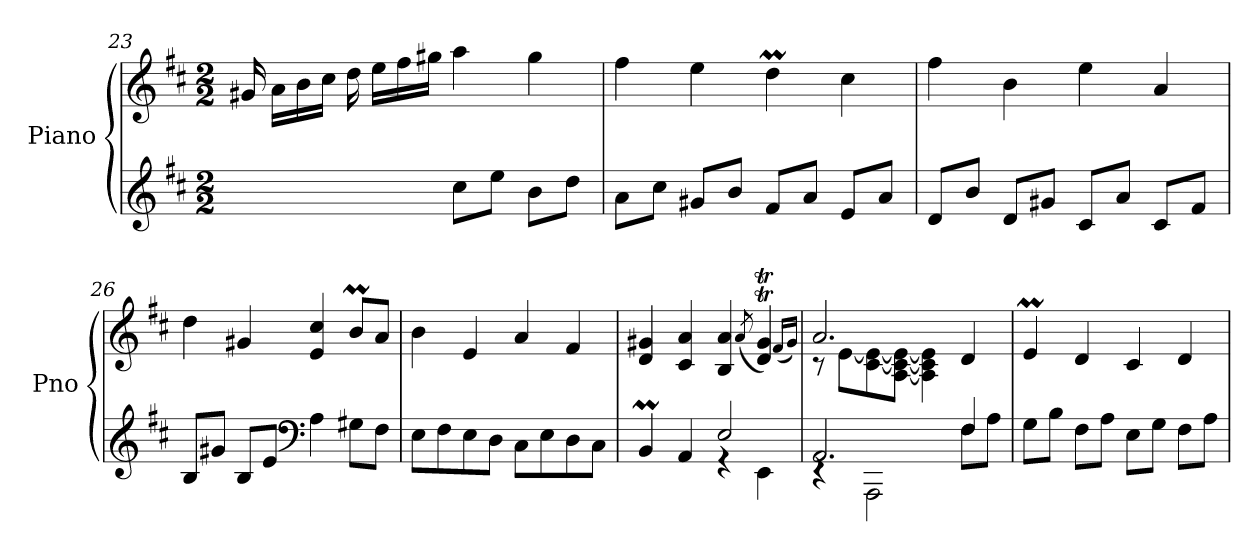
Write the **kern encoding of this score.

**kern	**kern
*part1	*part1
*staff2	*staff1
*I"Piano	*
*I'Pno	*
*clefG2	*clefG2
*k[f#c#]	*k[f#c#]
*M2/2	*M2/2
=23	=23
2ryy	16g#X/
.	16a\LL
.	16b\
.	16cc#\JJ
.	16dd\
.	16ee\LL
.	16ff#\
.	16gg#X\JJ
8cc#\L	4aa\
8ee\J	.
8b\L	4gg#\
8dd\J	.
=24	=24
8a\L	4ff#\
8cc#\J	.
8g#X/L	4ee\
8b/J	.
8f#/L	4ddM\
8a/J	.
8e/L	4cc#\
8a/J	.
!!LO:LB:g=z
=25	=25
8d/L	4ff#\
8b/J	.
8d/L	4b\
8g#X/J	.
8c#/L	4ee\
8a/J	.
8c#/L	4a/
8f#/J	.
=26	=26
8B/L	4dd\
8g#X/J	.
8B/L	4g#X/
8e/J	.
*clefF4	*
4A\	4e/ 4cc#/
8G#X\L	8bM/L
8F#\J	8a/J
=27	=27
8E\L	4b\
8F#\	.
8E\	4e/
8D\J	.
8C#\L	4a/
8E\	.
8D\	4f#/
8C#\J	.
=28	=28
*^	*
4BBM/	2rFyy	4d/ 4g#X/
4AA/	.	4c#/ 4a/
2E/	4rGG	4B/ 4a/
.	.	(<8qa/
.	4EE\	4d/T 4g#/T)
.	.	(<16qf#/LL
.	.	16qg#/JJ)
=29	=29	=29
*	*	*^
2.AA/	4rEE	2.a/	8r
.	.	.	[8e\L
.	2AAA\	.	[8c#\ 8e\_
.	.	.	[8A\ 8c#\_ 8e\_J
.	.	.	4A\] 4c#\] 4e\]
4F#/	8F#\L	4d/	4ryy
.	8A\J	.	.
*v	*v	*	*
*	*v	*v
=30	=30
8G\L	4eM/
8B\J	.
8F#\L	4d/
8A\J	.
8E\L	4c#/
8G\J	.
8F#\L	4d/
8A\J	.
=	=
*-	*-
